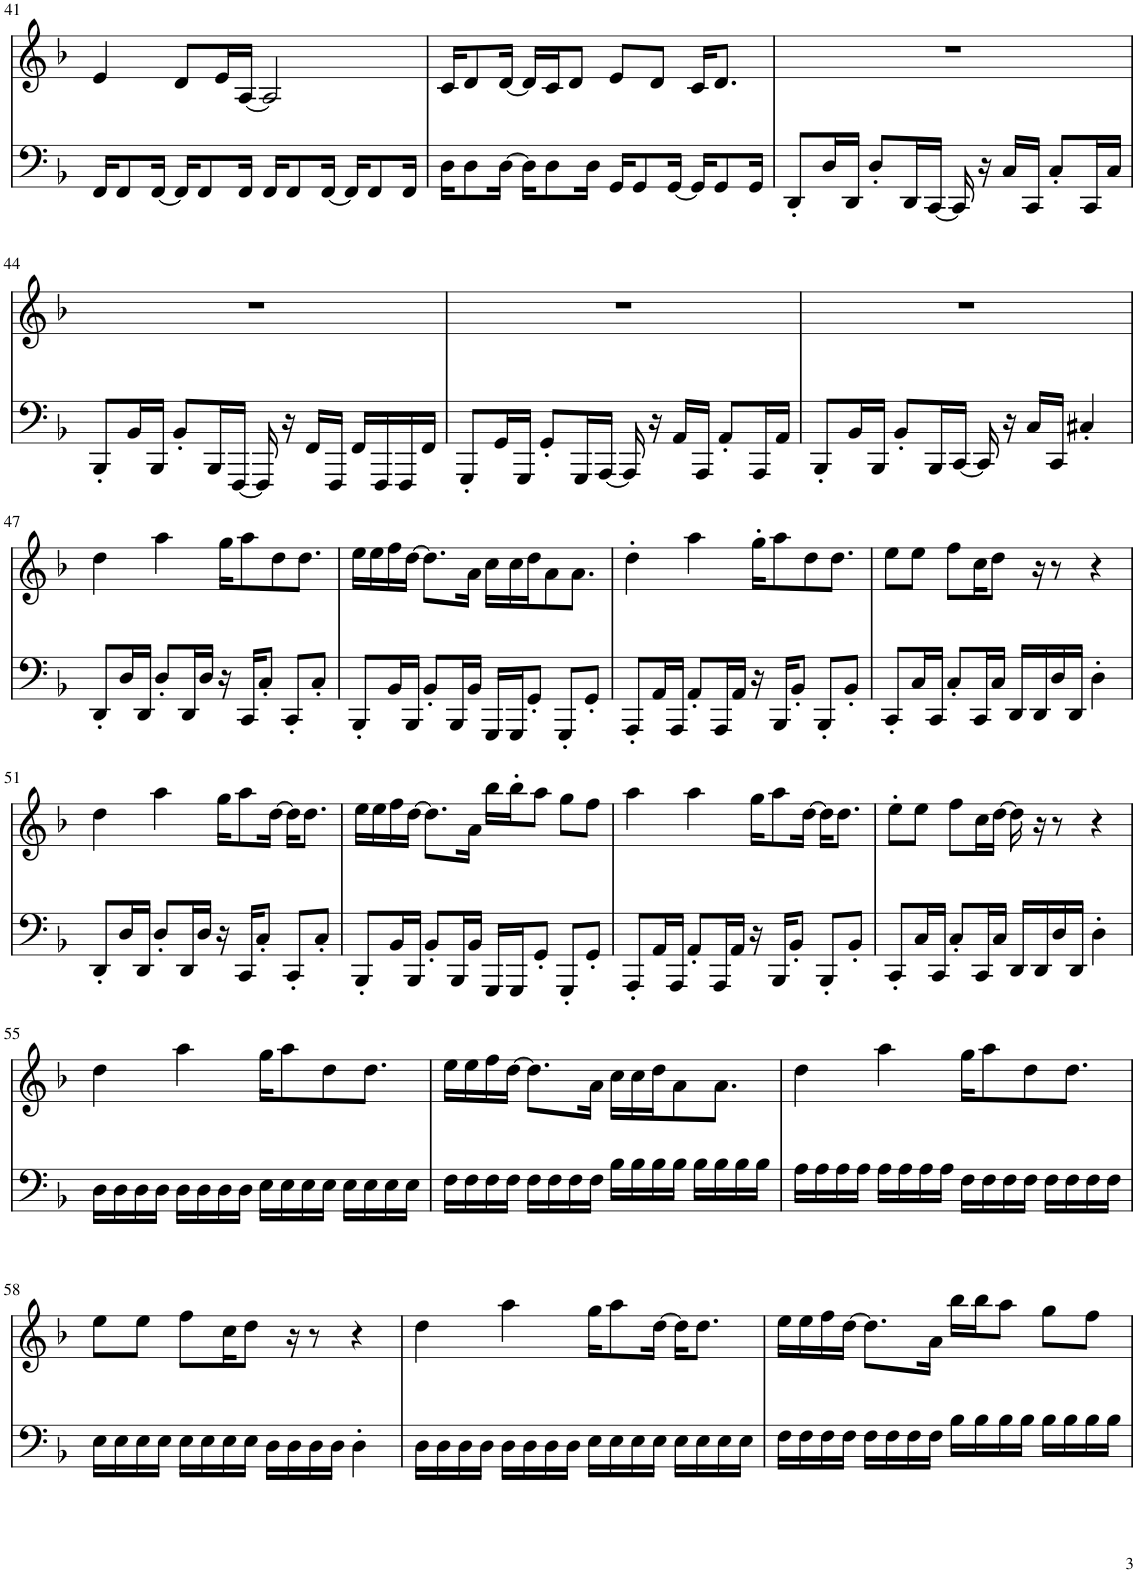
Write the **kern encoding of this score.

**kern	**kern
*part1	*part1
*staff2	*staff1
*I"Piano	*
*I'Pno.	*
!!LO:PB:g=z
*clefF4	*clefG2
*k[b-]	*k[b-]
*M4/4	*M4/4
=41	=41
16FF/KL	4e/
8FF/	.
[16FF/Jk	.
16FF/KL]	8d/L
8FF/	.
.	16e/L
16FF/Jk	[16A/JJ
16FF/KL	2A/]
8FF/	.
[16FF/Jk	.
16FF/KL]	.
8FF/	.
16FF/Jk	.
=42	=42
16D\KL	16c/KL
8D\	8d/
[16D\Jk	[16d/Jk
16D\KL]	16d/LL]
8D\	16c/J
.	8d/J
16D\Jk	.
16GG/KL	8e/L
8GG/	.
.	8d/J
[16GG/Jk	.
16GG/KL]	16c/KL
8GG/	8.d/J
16GG/Jk	.
=43	=43
8DD'/L	1r
16D/L	.
16DD/JJ	.
8D'/L	.
16DD/L	.
[16CC/JJ	.
16CC/]	.
16r	.
16C/LL	.
16CC/JJ	.
8C'/L	.
16CC/L	.
16C/JJ	.
!!LO:LB:g=z
=44	=44
8BBB-'/L	1r
16BB-/L	.
16BBB-/JJ	.
8BB-'/L	.
16BBB-/L	.
[16FFF/JJ	.
16FFF/]	.
16r	.
16FF/LL	.
16FFF/JJ	.
16FF/LL	.
16FFF/	.
16FFF/	.
16FF/JJ	.
=45	=45
8GGG'/L	1r
16GG/L	.
16GGG/JJ	.
8GG'/L	.
16GGG/L	.
[16AAA/JJ	.
16AAA/]	.
16r	.
16AA/LL	.
16AAA/JJ	.
8AA'/L	.
16AAA/L	.
16AA/JJ	.
=46	=46
8BBB-'/L	1r
16BB-/L	.
16BBB-/JJ	.
8BB-'/L	.
16BBB-/L	.
[16CC/JJ	.
16CC/]	.
16r	.
16C/LL	.
16CC/JJ	.
4C#X'/	.
!!LO:LB:g=z
=47	=47
8DD'/L	4dd\
16D/L	.
16DD/JJ	.
8D'/L	4aa\
16DD/L	.
16D/JJ	.
16r	16gg\KL
16CC/KL	8aa\
8C'/J	.
.	8dd\
8CC'/L	.
.	8.dd\J
8C'/J	.
=48	=48
8BBB-'/L	16ee\LL
.	16ee\
16BB-/L	16ff\
16BBB-/JJ	[16dd\JJ
8BB-'/L	8.dd\L]
16BBB-/L	.
16BB-/JJ	16a\Jk
16GGG/LL	16cc\LL
16GGG/J	16cc\
8GG'/J	16dd\J
.	8a\
8GGG'/L	.
.	8.a\J
8GG'/J	.
=49	=49
8AAA'/L	4dd'\
16AA/L	.
16AAA/JJ	.
8AA'/L	4aa\
16AAA/L	.
16AA/JJ	.
16r	16gg'\KL
16BBB-/KL	8aa\
8BB-'/J	.
.	8dd\
8BBB-'/L	.
.	8.dd\J
8BB-'/J	.
=50	=50
8CC'/L	8ee\L
16C/L	8ee\J
16CC/JJ	.
8C'/L	8ff\L
16CC/L	16cc\K
16C/JJ	8dd\J
16DD/LL	.
16DD/	16r
16D/	8r
16DD/JJ	.
4D'\	4r
!!LO:LB:g=z
=51	=51
8DD'/L	4dd\
16D/L	.
16DD/JJ	.
8D'/L	4aa\
16DD/L	.
16D/JJ	.
16r	16gg\KL
16CC/KL	8aa\
8C'/J	.
.	[16dd\Jk
8CC'/L	16dd\KL]
.	8.dd\J
8C'/J	.
=52	=52
8BBB-'/L	16ee\LL
.	16ee\
16BB-/L	16ff\
16BBB-/JJ	[16dd\JJ
8BB-'/L	8.dd\L]
16BBB-/L	.
16BB-/JJ	16a\Jk
16GGG/LL	16bb-\LL
16GGG/J	16bb-'\J
8GG'/J	8aa\J
8GGG'/L	8gg\L
8GG'/J	8ff\J
=53	=53
8AAA'/L	4aa\
16AA/L	.
16AAA/JJ	.
8AA'/L	4aa\
16AAA/L	.
16AA/JJ	.
16r	16gg\KL
16BBB-/KL	8aa\
8BB-'/J	.
.	[16dd\Jk
8BBB-'/L	16dd\KL]
.	8.dd\J
8BB-'/J	.
=54	=54
8CC'/L	8ee'\L
16C/L	8ee\J
16CC/JJ	.
8C'/L	8ff\L
16CC/L	16cc\L
16C/JJ	[16dd\JJ
16DD/LL	16dd\]
16DD/	16r
16D/	8r
16DD/JJ	.
4D'\	4r
!!LO:LB:g=z
=55	=55
16D\LL	4dd\
16D\	.
16D\	.
16D\JJ	.
16D\LL	4aa\
16D\	.
16D\	.
16D\JJ	.
16E\LL	16gg\KL
16E\	8aa\
16E\	.
16E\JJ	8dd\
16E\LL	.
16E\	8.dd\J
16E\	.
16E\JJ	.
=56	=56
16F\LL	16ee\LL
16F\	16ee\
16F\	16ff\
16F\JJ	[16dd\JJ
16F\LL	8.dd\L]
16F\	.
16F\	.
16F\JJ	16a\Jk
16B-\LL	16cc\LL
16B-\	16cc\
16B-\	16dd\J
16B-\JJ	8a\
16B-\LL	.
16B-\	8.a\J
16B-\	.
16B-\JJ	.
=57	=57
16A\LL	4dd\
16A\	.
16A\	.
16A\JJ	.
16A\LL	4aa\
16A\	.
16A\	.
16A\JJ	.
16F\LL	16gg\KL
16F\	8aa\
16F\	.
16F\JJ	8dd\
16F\LL	.
16F\	8.dd\J
16F\	.
16F\JJ	.
!!LO:LB:g=z
=58	=58
16E\LL	8ee\L
16E\	.
16E\	8ee\J
16E\JJ	.
16E\LL	8ff\L
16E\	.
16E\	16cc\K
16E\JJ	8dd\J
16D\LL	.
16D\	16r
16D\	8r
16D\JJ	.
4D'\	4r
=59	=59
16D\LL	4dd\
16D\	.
16D\	.
16D\JJ	.
16D\LL	4aa\
16D\	.
16D\	.
16D\JJ	.
16E\LL	16gg\KL
16E\	8aa\
16E\	.
16E\JJ	[16dd\Jk
16E\LL	16dd\KL]
16E\	8.dd\J
16E\	.
16E\JJ	.
=60	=60
16F\LL	16ee\LL
16F\	16ee\
16F\	16ff\
16F\JJ	[16dd\JJ
16F\LL	8.dd\L]
16F\	.
16F\	.
16F\JJ	16a\Jk
16B-\LL	16bb-\LL
16B-\	16bb-\J
16B-\	8aa\J
16B-\JJ	.
16B-\LL	8gg\L
16B-\	.
16B-\	8ff\J
16B-\JJ	.
=	=
*-	*-
